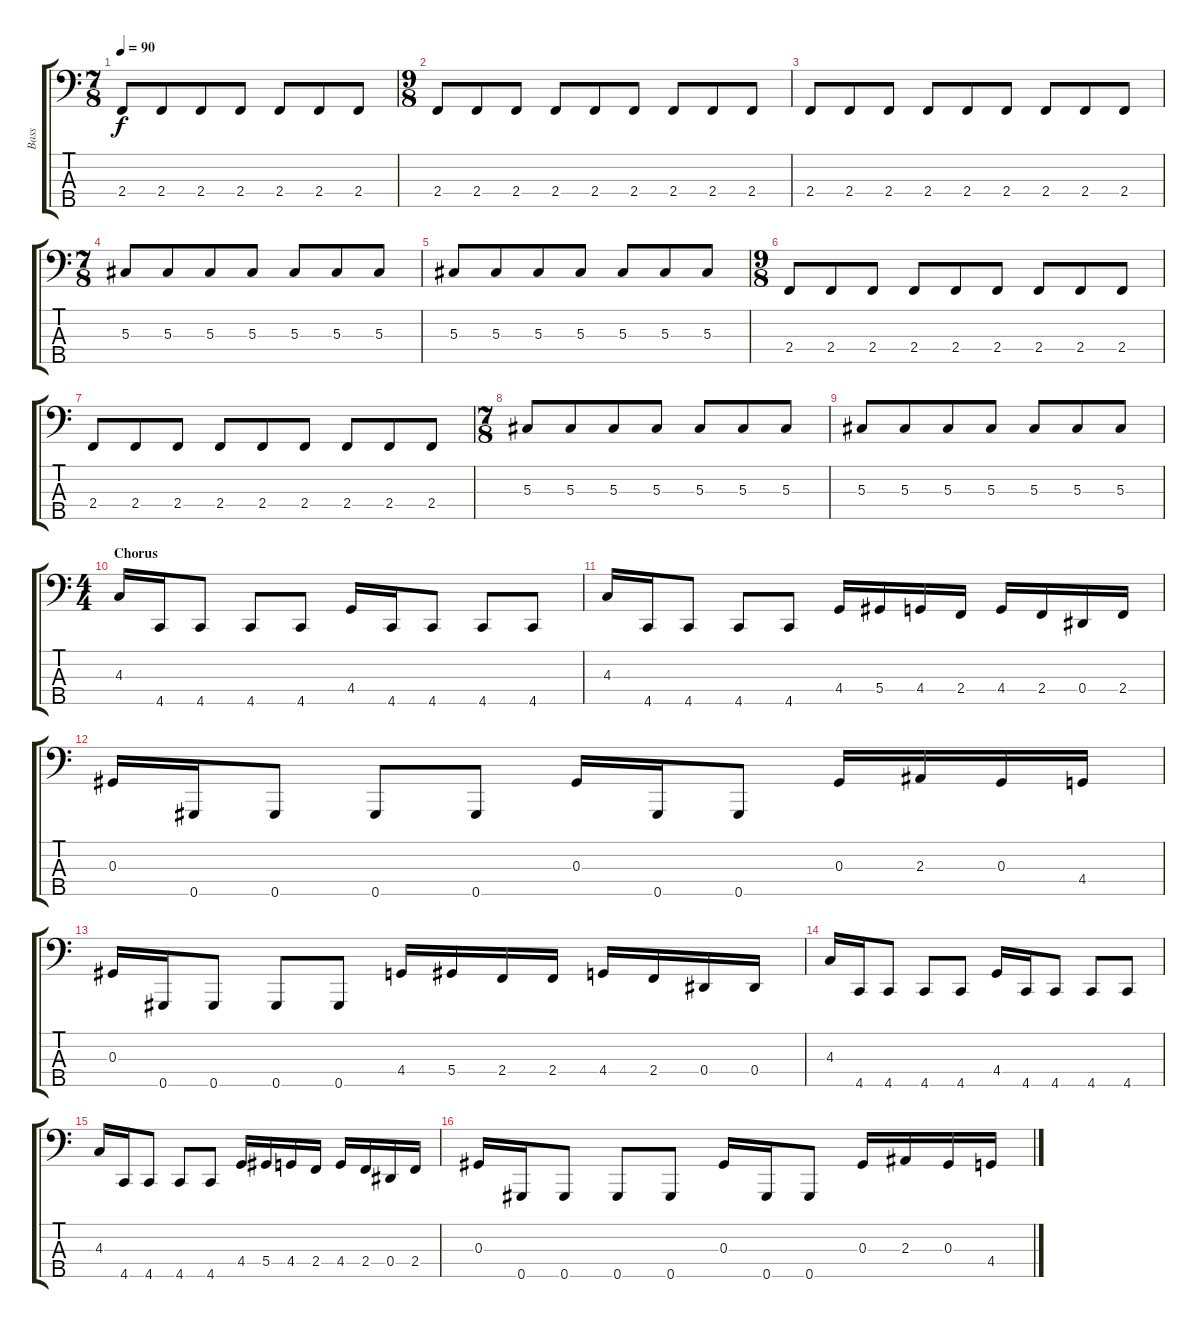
\track ("Bass" "Bass") {instrument electricbasspick}
\staff {score tabs}
\tuning (Gb2 Db2 Ab1 Eb1 Ab0) {hide}
\ts (7 8)
\tempo 90
\clef f4
\ks c
2.4.8{dy f} 2.4.8 2.4.8 2.4.8 2.4.8 2.4.8 2.4.8 |
\ts (9 8)
2.4.8 2.4.8 2.4.8 2.4.8 2.4.8 2.4.8 2.4.8 2.4.8 2.4.8 |
2.4.8 2.4.8 2.4.8 2.4.8 2.4.8 2.4.8 2.4.8 2.4.8 2.4.8 |
\ts (7 8)
5.3.8 5.3.8 5.3.8 5.3.8 5.3.8 5.3.8 5.3.8 |
5.3.8 5.3.8 5.3.8 5.3.8 5.3.8 5.3.8 5.3.8 |
\ts (9 8)
2.4.8 2.4.8 2.4.8 2.4.8 2.4.8 2.4.8 2.4.8 2.4.8 2.4.8 |
2.4.8 2.4.8 2.4.8 2.4.8 2.4.8 2.4.8 2.4.8 2.4.8 2.4.8 |
\ts (7 8)
5.3.8 5.3.8 5.3.8 5.3.8 5.3.8 5.3.8 5.3.8 |
5.3.8 5.3.8 5.3.8 5.3.8 5.3.8 5.3.8 5.3.8 |
\ts (4 4)
\section ("" "Chorus")
4.3.16 4.5.16 4.5.8 4.5.8 4.5.8 4.4.16 4.5.16 4.5.8 4.5.8 4.5.8 |
4.3.16 4.5.16 4.5.8 4.5.8 4.5.8 4.4.16 5.4.16 4.4.16 2.4.16 4.4.16 2.4.16 0.4.16 2.4.16 |
0.3.16 0.5.16 0.5.8 0.5.8 0.5.8 0.3.16 0.5.16 0.5.8 0.3.16 2.3.16 0.3.16 4.4.16 |
0.3.16 0.5.16 0.5.8 0.5.8 0.5.8 4.4.16 5.4.16 2.4.16 2.4.16 4.4.16 2.4.16 0.4.16 0.4.16 |
4.3.16 4.5.16 4.5.8 4.5.8 4.5.8 4.4.16 4.5.16 4.5.8 4.5.8 4.5.8 |
4.3.16 4.5.16 4.5.8 4.5.8 4.5.8 4.4.16 5.4.16 4.4.16 2.4.16 4.4.16 2.4.16 0.4.16 2.4.16 |
0.3.16 0.5.16 0.5.8 0.5.8 0.5.8 0.3.16 0.5.16 0.5.8 0.3.16 2.3.16 0.3.16 4.4.16
